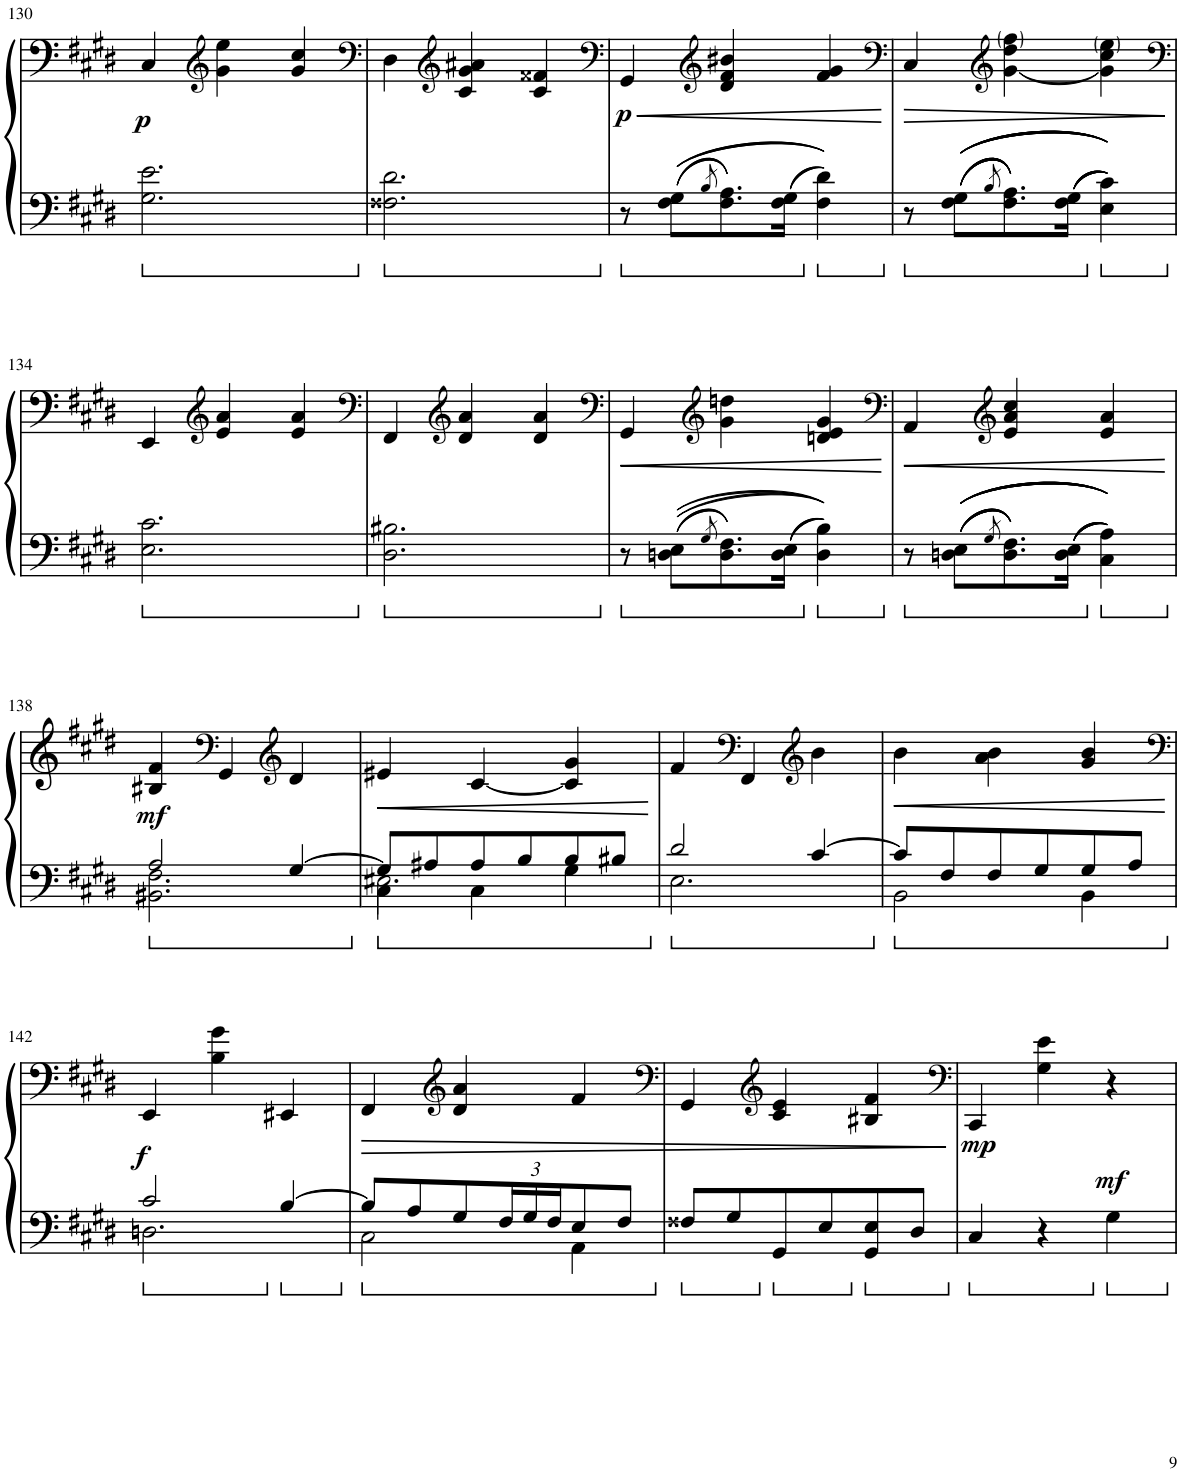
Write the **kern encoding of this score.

**kern	**kern	**dynam
*part1	*part1	*part1
*staff2	*staff1	*staff1/2
*I"Piano	*	*
*I'Pno.	*	*
!!LO:PB:g=z
*clefF4	*clefF4	*
*k[f#c#g#d#]	*k[f#c#g#d#]	*
*M3/4	*M3/4	*
=130	=130	=130
!	!	!LO:DY:b
2.G#\ 2.e\	4C#/	p
*	*clefG2	*
.	4g#\ 4ee\	.
.	4g#/ 4cc#/	.
=131	=131	=131
*	*clefF4	*
2.F##X\ 2.d#\	4D#\	.
*	*clefG2	*
.	4c#/ 4g#/ 4a#X/	.
.	4c#/ 4f##X/	.
=132	=132	=132
*	*clefF4	*
!	!	!LO:HP:b
!	!	!LO:DY:n=1:b
8r	4GG#/	< p
8F#\ 8G#\L	.	.
8qB/	.	.
*	*clefG2	*
8.F#\ 8.A\	4d#/ 4f#/ 4b#X/	.
16F#\ 16G#\Jk	.	.
4F#\ 4d#\	4f#/ 4g#/	.
=133	=133	=133
*	*clefF4	*
!	!	!LO:HP:b
8r	4C#/	>
8F#\ 8G#\L	.	.
8qB/	.	.
*	*clefG2	*
8.F#\ 8.A\	[4g#\ 4dd#\ 4ff#\	.
16F#\ 16G#\Jk	.	.
4E\ 4c#\	4g#\] 4cc#\ 4ee\	.
.	.	[
!!LO:LB:g=z
=134	=134	=134
*	*clefF4	*
2.E\ 2.c#\	4EE/	.
*	*clefG2	*
.	4e/ 4a/	.
.	4e/ 4a/	.
=135	=135	=135
*	*clefF4	*
2.D#\ 2.B#X\	4FF#/	.
*	*clefG2	*
.	4d#/ 4a/	.
.	4d#/ 4a/	.
=136	=136	=136
*	*clefF4	*
!	!	!LO:HP:b
8r	4GG#/	<
8Dn\ 8E\L	.	.
8qG#/	.	.
*	*clefG2	*
8.D\ 8.F#\	4g#\ 4ddn\	.
16D\ 16E\Jk	.	.
4D\ 4B\	4dn/ 4e/ 4g#/	.
.	.	]
=137	=137	=137
*	*clefF4	*
!	!	!LO:HP:b
8r	4AA/	<
8Dn\ 8E\L	.	.
8qG#/	.	.
*	*clefG2	*
8.D\ 8.F#\	4e/ 4a/ 4cc#/	.
16D\ 16E\Jk	.	.
4C#\ 4A\	4e/ 4a/	.
.	.	[
!!LO:LB:g=z
=138	=138	=138
*^	*	*
!	!	!	!LO:DY:b
2.BB#X\ 2.F#\	2A/	4B#X/ 4f#/	mf
*	*	*clefF4	*
.	.	4GG#/	.
*	*	*clefG2	*
.	[4G#/	4d#/	.
=139	=139	=139	=139
*	*^	*	*
!	!	!	!	!LO:HP:b
2.E#X\	8G#/L]	4C#\	4e#X/	<
.	8A#X/	.	.	.
.	8A#/	4C#\	[4c#/	.
.	8B/	.	.	.
.	8B/	4G#\	4c#/] 4g#/	.
.	8B#X/J	.	.	.
*v	*v	*v	*	*
.	.	[
=140	=140	=140
*^	*	*
2.E\	2d#/	4f#/	.
*	*	*clefF4	*
.	.	4FF#/	.
*	*	*clefG2	*
.	[4c#/	4b\	.
=141	=141	=141	=141
!	!	!	!LO:HP:b
2BB\	8c#/L]	4b\	<
.	8F#/	.	.
.	8F#/	4a\ 4b\	.
.	8G#/	.	.
4BB\	8G#/	4g#/ 4b/	.
.	8A/J	.	.
*v	*v	*	*
.	.	[
!!LO:LB:g=z
=142	=142	=142
*	*clefF4	*
*^	*	*
!	!	!	!LO:DY:b
2.Dn\	2c#/	4EE/	f
.	.	4B\ 4g#\	.
.	[4B/	4EE#X/	.
=143	=143	=143	=143
2C#\	8B/L]	4FF#/	.
.	8A/	.	.
*	*	*clefG2	*
.	8G#/	4d#/ 4a/	.
*	*Xbrackettup	*	*
.	24F#/L	.	.
.	24G#/	.	.
.	24F#/J	.	.
4AA\	8E/	4f#/	.
.	8F#/J	.	.
*v	*v	*	*
=144	=144	=144
*	*clefF4	*
8F##X/L	4GG#/	.
8G#/	.	.
*	*clefG2	*
8GG#/	4c#/ 4e/	.
8E/	.	.
8GG#/ 8E/	4B#X/ 4f#/	.
8D#/J	.	.
.	.	[
=145	=145	=145
*	*clefF4	*
!	!	!LO:DY:b
4C#/	4CC#/	mp
4r	4G#\ 4e\	.
!	!	!LO:DY:b
4G#\	4r	mf
=	=	=
*-	*-	*-
